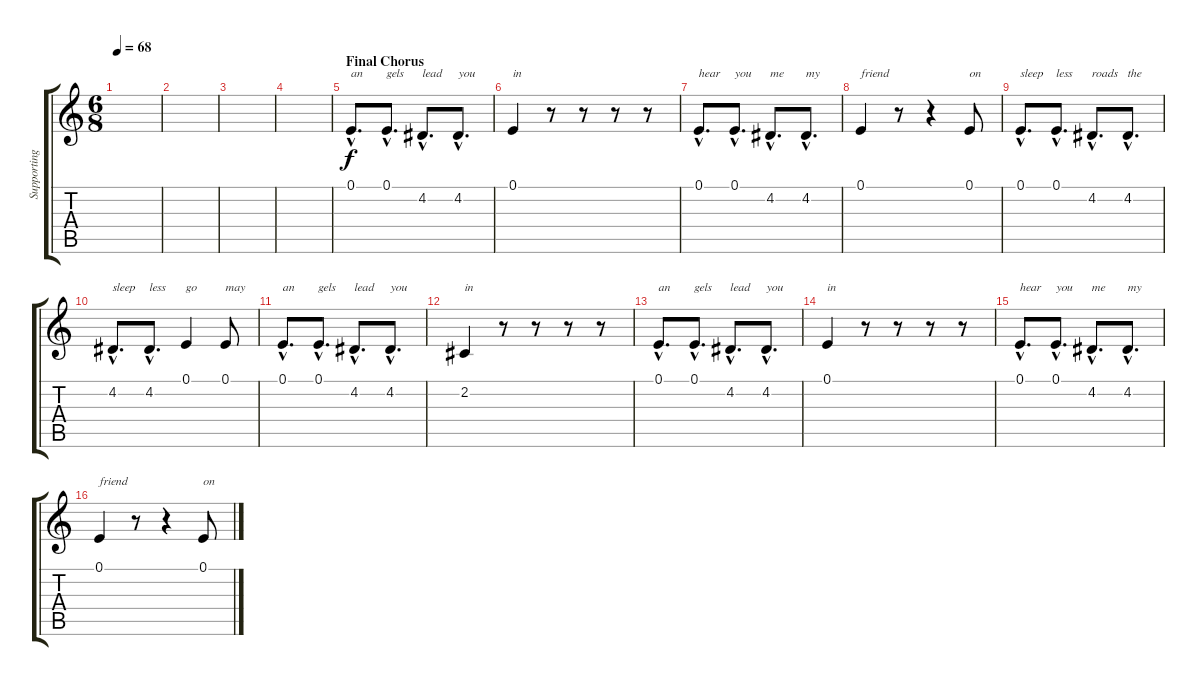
\track ("Supporting Vocals" "Supporting") {instrument lead2sawtooth}
\staff {score tabs}
\tuning (E4 B3 G3 D3 A2 E2) {hide}
\ts (6 8)
\tempo 68
\clef g2
\ks c
|
|
|
|
\section ("" "Final Chorus")
0.1{hac}.8{d txt "an" dy f} 0.1{hac}.8{d txt "gels"} 4.2{hac}.8{d txt "lead"} 4.2{hac}.8{d txt "you"} |
0.1.4{txt "in"} r.8 r.8 r.8 r.8 |
0.1{hac}.8{d txt "hear"} 0.1{hac}.8{d txt "you"} 4.2{hac}.8{d txt "me"} 4.2{hac}.8{d txt "my"} |
0.1.4{txt "friend"} r.8 r.4 0.1.8{txt "on"} |
0.1{hac}.8{d txt "sleep"} 0.1{hac}.8{d txt "less"} 4.2{hac}.8{d txt "roads"} 4.2{hac}.8{d txt "the"} |
4.2{hac}.8{d txt "sleep"} 4.2{hac}.8{d txt "less"} 0.1.4{txt "go"} 0.1.8{txt "may"} |
0.1{hac}.8{d txt "an"} 0.1{hac}.8{d txt "gels"} 4.2{hac}.8{d txt "lead"} 4.2{hac}.8{d txt "you"} |
2.2.4{txt "in"} r.8 r.8 r.8 r.8 |
0.1{hac}.8{d txt "an"} 0.1{hac}.8{d txt "gels"} 4.2{hac}.8{d txt "lead"} 4.2{hac}.8{d txt "you"} |
0.1.4{txt "in"} r.8 r.8 r.8 r.8 |
0.1{hac}.8{d txt "hear"} 0.1{hac}.8{d txt "you"} 4.2{hac}.8{d txt "me"} 4.2{hac}.8{d txt "my"} |
0.1.4{txt "friend"} r.8 r.4 0.1.8{txt "on"}
